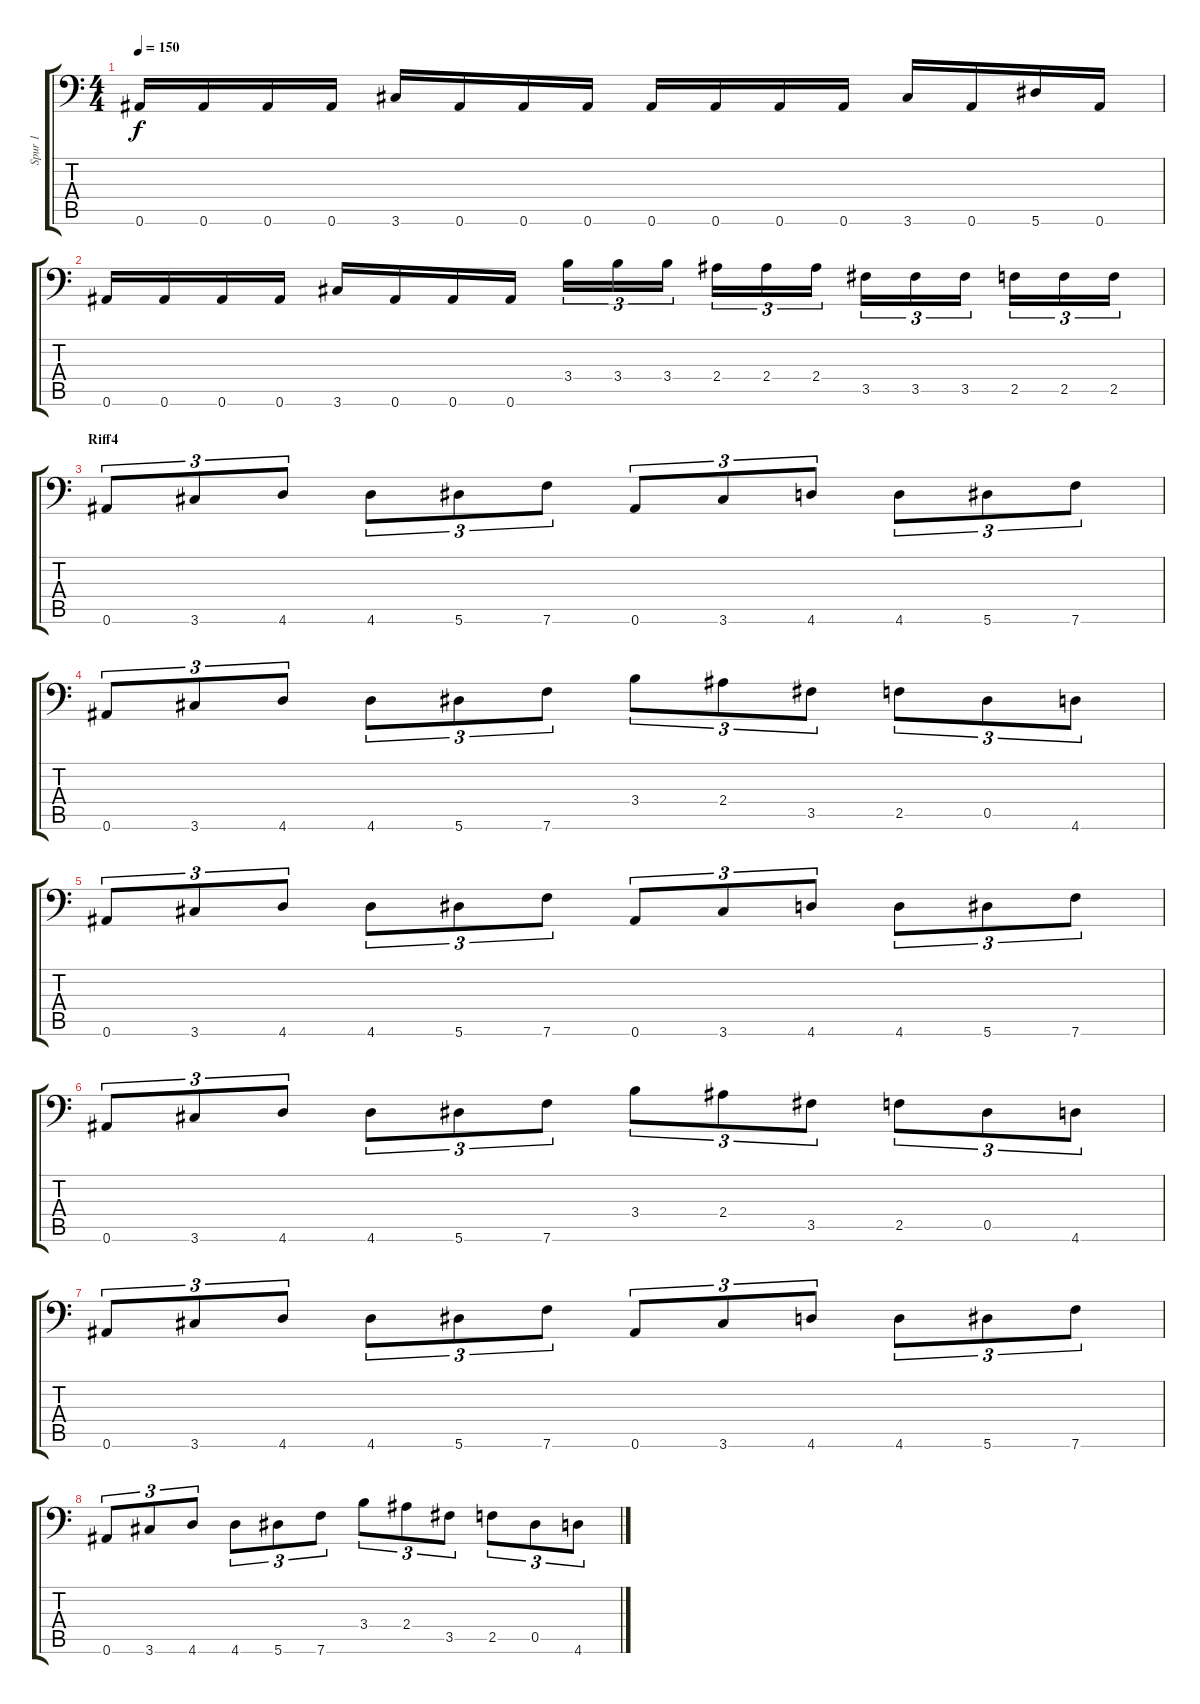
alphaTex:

\track ("Spur 1" "Spur 1") {instrument distortionguitar}
\staff {score tabs}
\tuning (Bb3 F3 Db3 Ab2 Eb2 Bb1) {hide}
\ts (4 4)
\tempo 150
\clef f4
\ks c
0.6.16{dy f} 0.6.16 0.6.16 0.6.16 3.6.16 0.6.16 0.6.16 0.6.16 0.6.16 0.6.16 0.6.16 0.6.16 3.6.16 0.6.16 5.6.16 0.6.16 |
0.6.16 0.6.16 0.6.16 0.6.16 3.6.16 0.6.16 0.6.16 0.6.16 3.4.16{tu (3 2)} 3.4.16{tu (3 2)} 3.4.16{tu (3 2)} 2.4.16{tu (3 2)} 2.4.16{tu (3 2)} 2.4.16{tu (3 2)} 3.5.16{tu (3 2)} 3.5.16{tu (3 2)} 3.5.16{tu (3 2)} 2.5.16{tu (3 2)} 2.5.16{tu (3 2)} 2.5.16{tu (3 2)} |
\section ("" "Riff4")
0.6.8{tu (3 2)} 3.6.8{tu (3 2)} 4.6.8{tu (3 2)} 4.6.8{tu (3 2)} 5.6.8{tu (3 2)} 7.6.8{tu (3 2)} 0.6.8{tu (3 2)} 3.6.8{tu (3 2)} 4.6.8{tu (3 2)} 4.6.8{tu (3 2)} 5.6.8{tu (3 2)} 7.6.8{tu (3 2)} |
0.6.8{tu (3 2)} 3.6.8{tu (3 2)} 4.6.8{tu (3 2)} 4.6.8{tu (3 2)} 5.6.8{tu (3 2)} 7.6.8{tu (3 2)} 3.4.8{tu (3 2)} 2.4.8{tu (3 2)} 3.5.8{tu (3 2)} 2.5.8{tu (3 2)} 0.5.8{tu (3 2)} 4.6.8{tu (3 2)} |
0.6.8{tu (3 2)} 3.6.8{tu (3 2)} 4.6.8{tu (3 2)} 4.6.8{tu (3 2)} 5.6.8{tu (3 2)} 7.6.8{tu (3 2)} 0.6.8{tu (3 2)} 3.6.8{tu (3 2)} 4.6.8{tu (3 2)} 4.6.8{tu (3 2)} 5.6.8{tu (3 2)} 7.6.8{tu (3 2)} |
0.6.8{tu (3 2)} 3.6.8{tu (3 2)} 4.6.8{tu (3 2)} 4.6.8{tu (3 2)} 5.6.8{tu (3 2)} 7.6.8{tu (3 2)} 3.4.8{tu (3 2)} 2.4.8{tu (3 2)} 3.5.8{tu (3 2)} 2.5.8{tu (3 2)} 0.5.8{tu (3 2)} 4.6.8{tu (3 2)} |
0.6.8{tu (3 2)} 3.6.8{tu (3 2)} 4.6.8{tu (3 2)} 4.6.8{tu (3 2)} 5.6.8{tu (3 2)} 7.6.8{tu (3 2)} 0.6.8{tu (3 2)} 3.6.8{tu (3 2)} 4.6.8{tu (3 2)} 4.6.8{tu (3 2)} 5.6.8{tu (3 2)} 7.6.8{tu (3 2)} |
0.6.8{tu (3 2)} 3.6.8{tu (3 2)} 4.6.8{tu (3 2)} 4.6.8{tu (3 2)} 5.6.8{tu (3 2)} 7.6.8{tu (3 2)} 3.4.8{tu (3 2)} 2.4.8{tu (3 2)} 3.5.8{tu (3 2)} 2.5.8{tu (3 2)} 0.5.8{tu (3 2)} 4.6.8{tu (3 2)}
